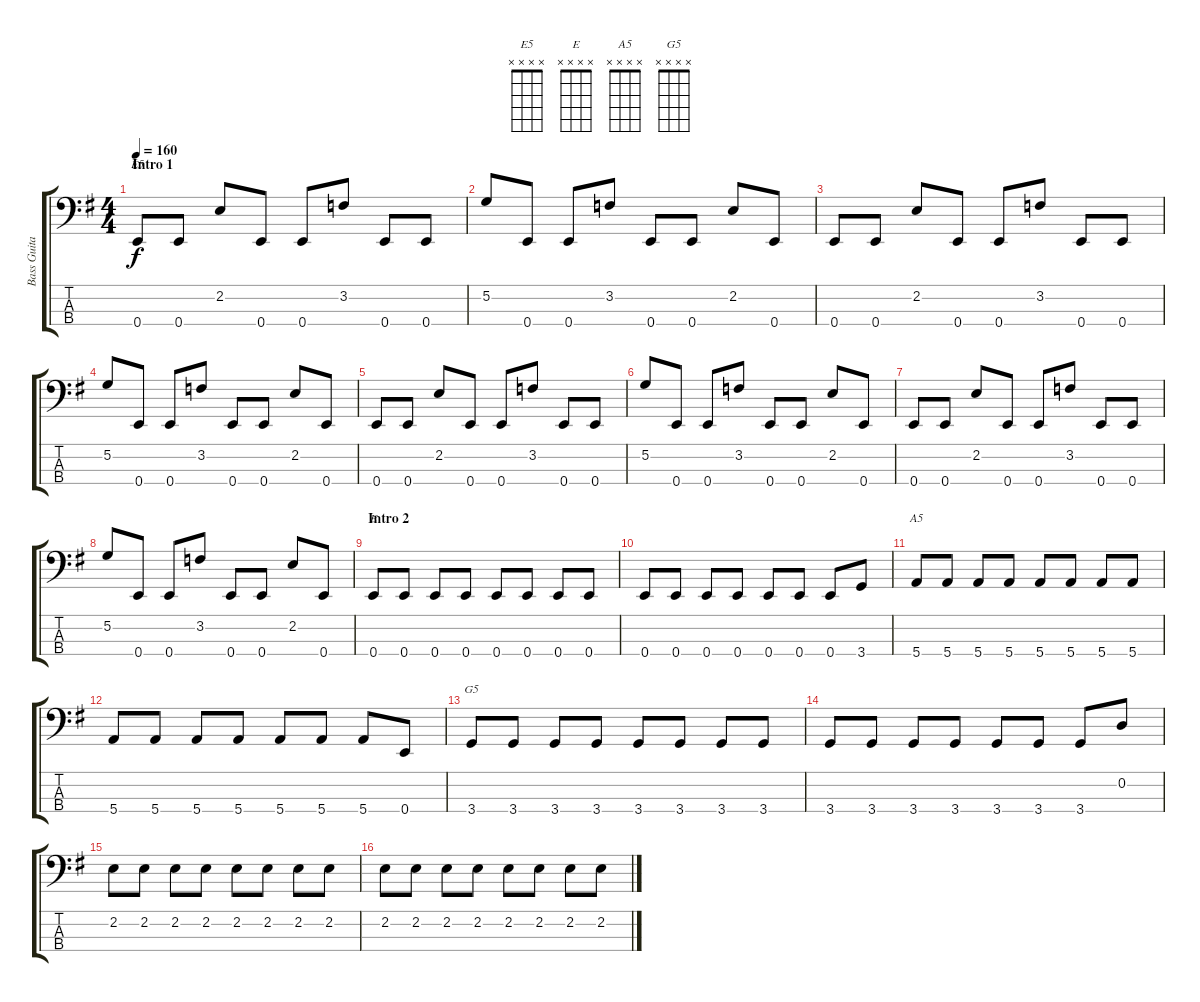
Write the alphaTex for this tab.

\track ("Bass Guitar (Babak Riahypour)" "Bass Guita") {instrument electricbassfinger}
\staff {score tabs}
\tuning (G2 D2 A1 E1) {hide}
\chord ("E5" x x x x)
\chord ("E" x x x x)
\chord ("A5" x x x x)
\chord ("G5" x x x x)
\ts (4 4)
\section ("" "Intro 1")
\tempo 160
\clef f4
\ks eminor
0.4.8{ch "E5" dy f instrument electricbassfinger} 0.4.8 2.2.8 0.4.8 0.4.8 3.2.8 0.4.8 0.4.8 |
5.2.8 0.4.8 0.4.8 3.2.8 0.4.8 0.4.8 2.2.8 0.4.8 |
0.4.8 0.4.8 2.2.8 0.4.8 0.4.8 3.2.8 0.4.8 0.4.8 |
5.2.8 0.4.8 0.4.8 3.2.8 0.4.8 0.4.8 2.2.8 0.4.8 |
0.4.8 0.4.8 2.2.8 0.4.8 0.4.8 3.2.8 0.4.8 0.4.8 |
5.2.8 0.4.8 0.4.8 3.2.8 0.4.8 0.4.8 2.2.8 0.4.8 |
0.4.8 0.4.8 2.2.8 0.4.8 0.4.8 3.2.8 0.4.8 0.4.8 |
5.2.8 0.4.8 0.4.8 3.2.8 0.4.8 0.4.8 2.2.8 0.4.8 |
\section ("" "Intro 2")
0.4.8{ch "E"} 0.4.8 0.4.8 0.4.8 0.4.8 0.4.8 0.4.8 0.4.8 |
0.4.8 0.4.8 0.4.8 0.4.8 0.4.8 0.4.8 0.4.8 3.4.8 |
5.4.8{ch "A5"} 5.4.8 5.4.8 5.4.8 5.4.8 5.4.8 5.4.8 5.4.8 |
5.4.8 5.4.8 5.4.8 5.4.8 5.4.8 5.4.8 5.4.8 0.4.8 |
3.4.8{ch "G5"} 3.4.8 3.4.8 3.4.8 3.4.8 3.4.8 3.4.8 3.4.8 |
3.4.8 3.4.8 3.4.8 3.4.8 3.4.8 3.4.8 3.4.8 0.2.8 |
2.2.8 2.2.8 2.2.8 2.2.8 2.2.8 2.2.8 2.2.8 2.2.8 |
2.2.8 2.2.8 2.2.8 2.2.8 2.2.8 2.2.8 2.2.8 2.2.8
